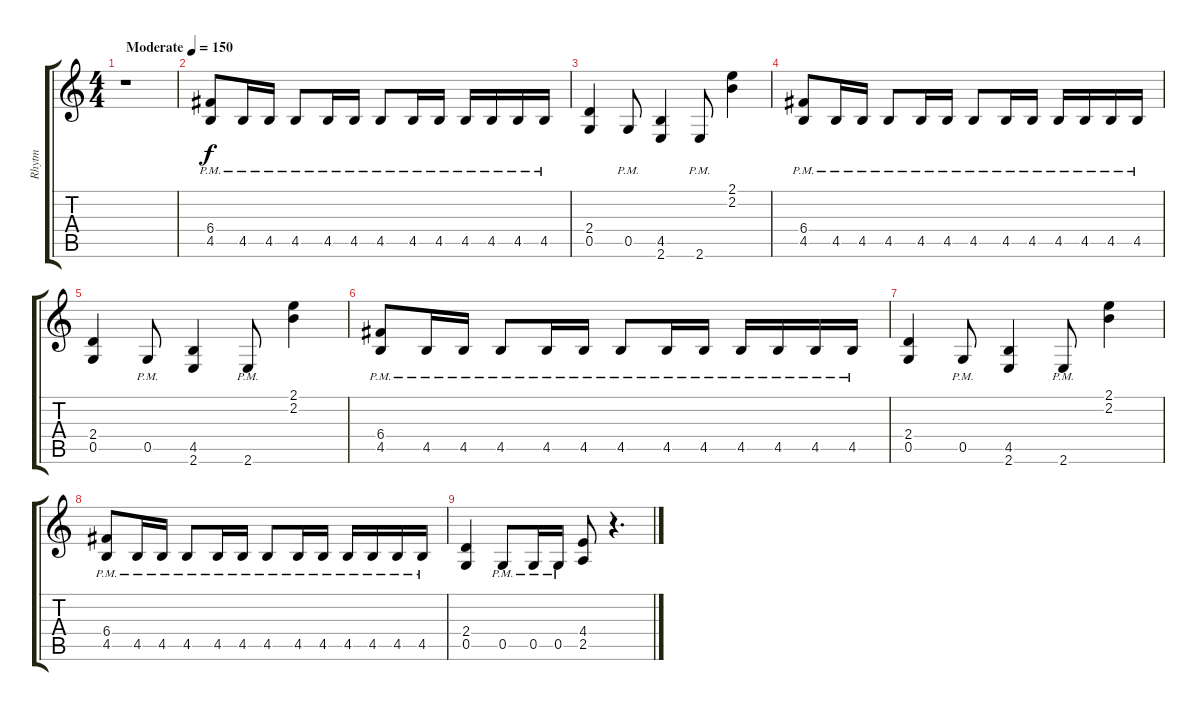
\track ("Rhytm" "Rhytm") {instrument distortionguitar}
\staff {score tabs}
\tuning (D4 A3 F3 C3 G2 D2) {hide}
\ts (4 4)
\tempo (150 "Moderate")
\clef g2
\ks c
r.1{dy f instrument distortionguitar} |
(6.4{pm} 4.5{pm}).8 4.5{pm}.16 4.5{pm}.16 4.5{pm}.8 4.5{pm}.16 4.5{pm}.16 4.5{pm}.8 4.5{pm}.16 4.5{pm}.16 4.5{pm}.16 4.5{pm}.16 4.5{pm}.16 4.5{pm}.16 |
(2.4 0.5).4 0.5{pm}.8 (4.5 2.6).4 2.6{pm}.8 (2.1 2.2).4 |
(6.4{pm} 4.5{pm}).8 4.5{pm}.16 4.5{pm}.16 4.5{pm}.8 4.5{pm}.16 4.5{pm}.16 4.5{pm}.8 4.5{pm}.16 4.5{pm}.16 4.5{pm}.16 4.5{pm}.16 4.5{pm}.16 4.5{pm}.16 |
(2.4 0.5).4 0.5{pm}.8 (4.5 2.6).4 2.6{pm}.8 (2.1 2.2).4 |
(6.4{pm} 4.5{pm}).8 4.5{pm}.16 4.5{pm}.16 4.5{pm}.8 4.5{pm}.16 4.5{pm}.16 4.5{pm}.8 4.5{pm}.16 4.5{pm}.16 4.5{pm}.16 4.5{pm}.16 4.5{pm}.16 4.5{pm}.16 |
(2.4 0.5).4 0.5{pm}.8 (4.5 2.6).4 2.6{pm}.8 (2.1 2.2).4 |
(6.4{pm} 4.5{pm}).8 4.5{pm}.16 4.5{pm}.16 4.5{pm}.8 4.5{pm}.16 4.5{pm}.16 4.5{pm}.8 4.5{pm}.16 4.5{pm}.16 4.5{pm}.16 4.5{pm}.16 4.5{pm}.16 4.5{pm}.16 |
(2.4 0.5).4 0.5{pm}.8 0.5{pm}.16 0.5{pm}.16 (4.4 2.5).8 r.4{d}
